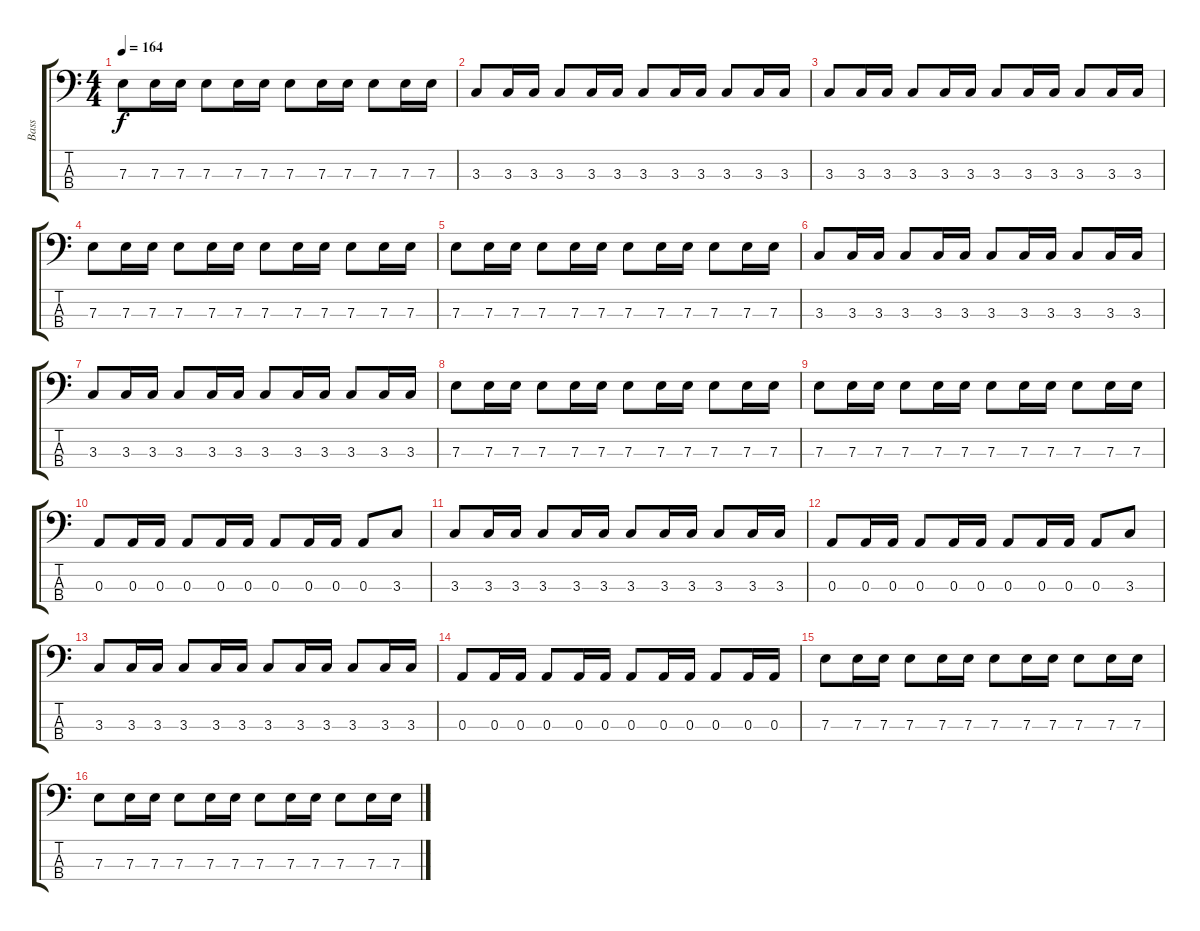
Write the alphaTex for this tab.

\track ("Bass" "Bass") {instrument electricbasspick}
\staff {score tabs}
\tuning (G2 D2 A1 E1) {hide}
\ts (4 4)
\tempo 164
\clef f4
\ks c
7.3.8{dy f} 7.3.16 7.3.16 7.3.8 7.3.16 7.3.16 7.3.8 7.3.16 7.3.16 7.3.8 7.3.16 7.3.16 |
3.3.8 3.3.16 3.3.16 3.3.8 3.3.16 3.3.16 3.3.8 3.3.16 3.3.16 3.3.8 3.3.16 3.3.16 |
3.3.8 3.3.16 3.3.16 3.3.8 3.3.16 3.3.16 3.3.8 3.3.16 3.3.16 3.3.8 3.3.16 3.3.16 |
7.3.8 7.3.16 7.3.16 7.3.8 7.3.16 7.3.16 7.3.8 7.3.16 7.3.16 7.3.8 7.3.16 7.3.16 |
7.3.8 7.3.16 7.3.16 7.3.8 7.3.16 7.3.16 7.3.8 7.3.16 7.3.16 7.3.8 7.3.16 7.3.16 |
3.3.8 3.3.16 3.3.16 3.3.8 3.3.16 3.3.16 3.3.8 3.3.16 3.3.16 3.3.8 3.3.16 3.3.16 |
3.3.8 3.3.16 3.3.16 3.3.8 3.3.16 3.3.16 3.3.8 3.3.16 3.3.16 3.3.8 3.3.16 3.3.16 |
7.3.8 7.3.16 7.3.16 7.3.8 7.3.16 7.3.16 7.3.8 7.3.16 7.3.16 7.3.8 7.3.16 7.3.16 |
7.3.8 7.3.16 7.3.16 7.3.8 7.3.16 7.3.16 7.3.8 7.3.16 7.3.16 7.3.8 7.3.16 7.3.16 |
0.3.8 0.3.16 0.3.16 0.3.8 0.3.16 0.3.16 0.3.8 0.3.16 0.3.16 0.3.8 3.3.8 |
3.3.8 3.3.16 3.3.16 3.3.8 3.3.16 3.3.16 3.3.8 3.3.16 3.3.16 3.3.8 3.3.16 3.3.16 |
0.3.8 0.3.16 0.3.16 0.3.8 0.3.16 0.3.16 0.3.8 0.3.16 0.3.16 0.3.8 3.3.8 |
3.3.8 3.3.16 3.3.16 3.3.8 3.3.16 3.3.16 3.3.8 3.3.16 3.3.16 3.3.8 3.3.16 3.3.16 |
0.3.8 0.3.16 0.3.16 0.3.8 0.3.16 0.3.16 0.3.8 0.3.16 0.3.16 0.3.8 0.3.16 0.3.16 |
7.3.8 7.3.16 7.3.16 7.3.8 7.3.16 7.3.16 7.3.8 7.3.16 7.3.16 7.3.8 7.3.16 7.3.16 |
7.3.8 7.3.16 7.3.16 7.3.8 7.3.16 7.3.16 7.3.8 7.3.16 7.3.16 7.3.8 7.3.16 7.3.16
